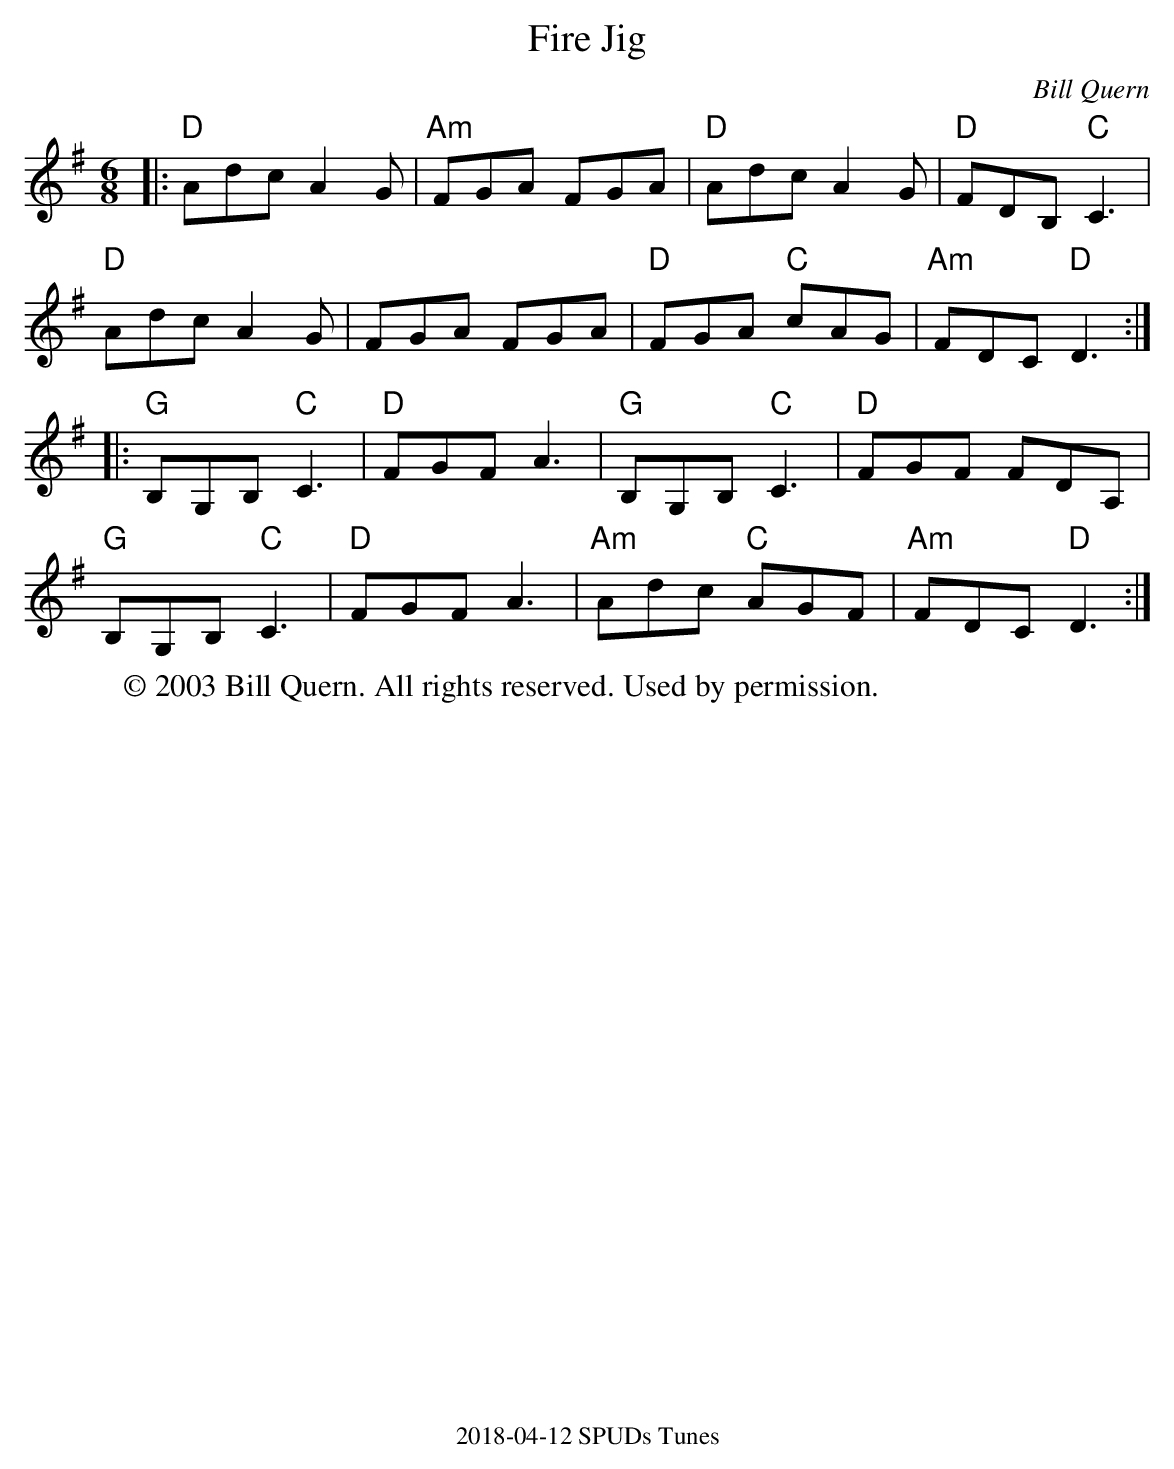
X:1
T:Fire Jig
C:Bill Quern
M:6/8
L:1/8
K:Dmix
|:"D"AdcA2G|"Am"FGA FGA|"D"AdcA2G|"D"FDB,"C"C3|
"D"AdcA2G|FGA FGA|"D"FGA "C"cAG|"Am"FDC"D"D3:|
|:"G"B,G,B,"C"C3|"D"FGFA3|"G"B,G,B,"C"C3|"D"FGF FDA,|
"G"B,G,B,"C"C3|"D"FGFA3|"Am"Adc "C"AGF|"Am"FDC"D"D3:|
W: © 2003 Bill Quern. All rights reserved. Used by permission.
